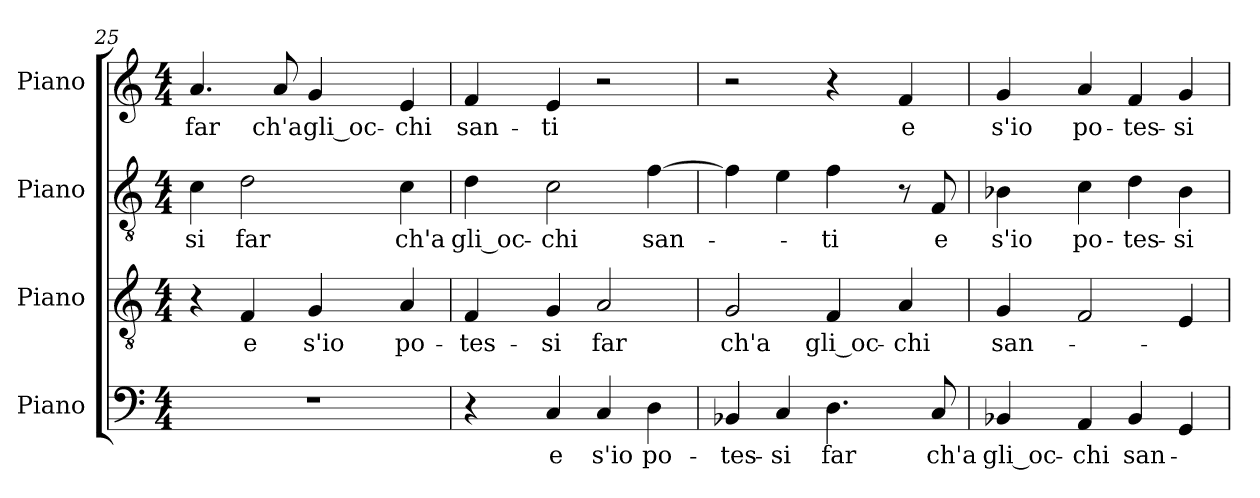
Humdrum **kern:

**kern	**text	**kern	**text	**kern	**text	**kern	**text
*part4	*part4	*part3	*part3	*part2	*part2	*part1	*part1
*staff4	*staff4	*staff3	*staff3	*staff2	*staff2	*staff1	*staff1
*I"Piano	*	*I"Piano	*	*I"Piano	*	*I"Piano	*
*I'Pno.	*	*I'Pno.	*	*I'Pno.	*	*I'Pno.	*
*clefF4	*	*clefGv2	*	*clefGv2	*	*clefG2	*
*	*	*ITrd7c12	*	*ITrd7c12	*	*	*
*k[]	*	*k[]	*	*k[]	*	*k[]	*
*C:	*	*C:	*	*C:	*	*C:	*
*M4/4	*	*M4/4	*	*M4/4	*	*M4/4	*
=25	=25	=25	=25	=25	=25	=25	=25
!	!	!	!	!	!LO:LY:b:color=#000000	!	!
!	!	!	!	!	!	!	!LO:LY:b:color=#000000
1r	.	4r	.	4Ci\	-si	4.ai/	far
!	!	!	!LO:LY:b:color=#000000	!	!	!	!
!	!	!	!	!	!LO:LY:b:color=#000000	!	!
.	.	4FFi/	e	2Di\	far	.	.
!	!	!	!	!	!	!	!LO:LY:b:color=#000000
.	.	.	.	.	.	8ai/	ch'a
!	!	!	!LO:LY:b:color=#000000	!	!	!	!
!	!	!	!	!	!	!	!LO:LY:b:color=#000000
.	.	4GGi/	s'io	.	.	4gi/	gli_oc-
!	!	!	!LO:LY:b:color=#000000	!	!	!	!
!	!	!	!	!	!LO:LY:b:color=#000000	!	!
!	!	!	!	!	!	!	!LO:LY:b:color=#000000
.	.	4AAi/	po-	4Ci\	ch'a	4ei/	-chi
=26	=26	=26	=26	=26	=26	=26	=26
!	!	!	!LO:LY:b:color=#000000	!	!	!	!
!	!	!	!	!	!LO:LY:b:color=#000000	!	!
!	!	!	!	!	!	!	!LO:LY:b:color=#000000
4r	.	4FFi/	-tes-	4Di\	gli_oc-	4fi/	san-
!	!LO:LY:b:color=#000000	!	!	!	!	!	!
!	!	!	!LO:LY:b:color=#000000	!	!	!	!
!	!	!	!	!	!LO:LY:b:color=#000000	!	!
!	!	!	!	!	!	!	!LO:LY:b:color=#000000
4Ci/	e	4GGi/	-si	2Ci\	-chi	4ei/	-ti
!	!LO:LY:b:color=#000000	!	!	!	!	!	!
!	!	!	!LO:LY:b:color=#000000	!	!	!	!
4Ci/	s'io	2AAi/	far	.	.	2r	.
!	!LO:LY:b:color=#000000	!	!	!	!	!	!
!	!	!	!	!	!LO:LY:b:color=#000000	!	!
4Di\	po-	.	.	[4Fi\	san-	.	.
=27	=27	=27	=27	=27	=27	=27	=27
!	!LO:LY:b:color=#000000	!	!	!	!	!	!
!	!	!	!LO:LY:b:color=#000000	!	!	!	!
4BB-i/	-tes-	2GGi/	ch'a	4Fi\]	.	2r	.
!	!LO:LY:b:color=#000000	!	!	!	!	!	!
4Ci/	-si	.	.	4Ei\	.	.	.
!	!LO:LY:b:color=#000000	!	!	!	!	!	!
!	!	!	!LO:LY:b:color=#000000	!	!	!	!
!	!	!	!	!	!LO:LY:b:color=#000000	!	!
4.Di\	far	4FFi/	gli_oc-	4Fi\	-ti	4r	.
!	!	!	!LO:LY:b:color=#000000	!	!	!	!
!	!	!	!	!	!	!	!LO:LY:b:color=#000000
.	.	4AAi/	-chi	8r	.	4fi/	e
!	!LO:LY:b:color=#000000	!	!	!	!	!	!
!	!	!	!	!	!LO:LY:b:color=#000000	!	!
8Ci/	ch'a	.	.	8FFi/	e	.	.
=28	=28	=28	=28	=28	=28	=28	=28
!	!LO:LY:b:color=#000000	!	!	!	!	!	!
!	!	!	!LO:LY:b:color=#000000	!	!	!	!
!	!	!	!	!	!LO:LY:b:color=#000000	!	!
!	!	!	!	!	!	!	!LO:LY:b:color=#000000
4BB-i/	gli_oc-	4GGi/	san-	4BB-i\	s'io	4gi/	s'io
!	!LO:LY:b:color=#000000	!	!	!	!	!	!
!	!	!	!	!	!LO:LY:b:color=#000000	!	!
!	!	!	!	!	!	!	!LO:LY:b:color=#000000
4AAi/	-chi	2FFi/	.	4Ci\	po-	4ai/	po-
!	!LO:LY:b:color=#000000	!	!	!	!	!	!
!	!	!	!	!	!LO:LY:b:color=#000000	!	!
!	!	!	!	!	!	!	!LO:LY:b:color=#000000
4BB-i/	san-	.	.	4Di\	-tes-	4fi/	-tes-
!	!	!	!	!	!LO:LY:b:color=#000000	!	!
!	!	!	!	!	!	!	!LO:LY:b:color=#000000
4GGi/	.	4EEi/	.	4BB-i\	-si	4gi/	-si
=	=	=	=	=	=	=	=
*-	*-	*-	*-	*-	*-	*-	*-
